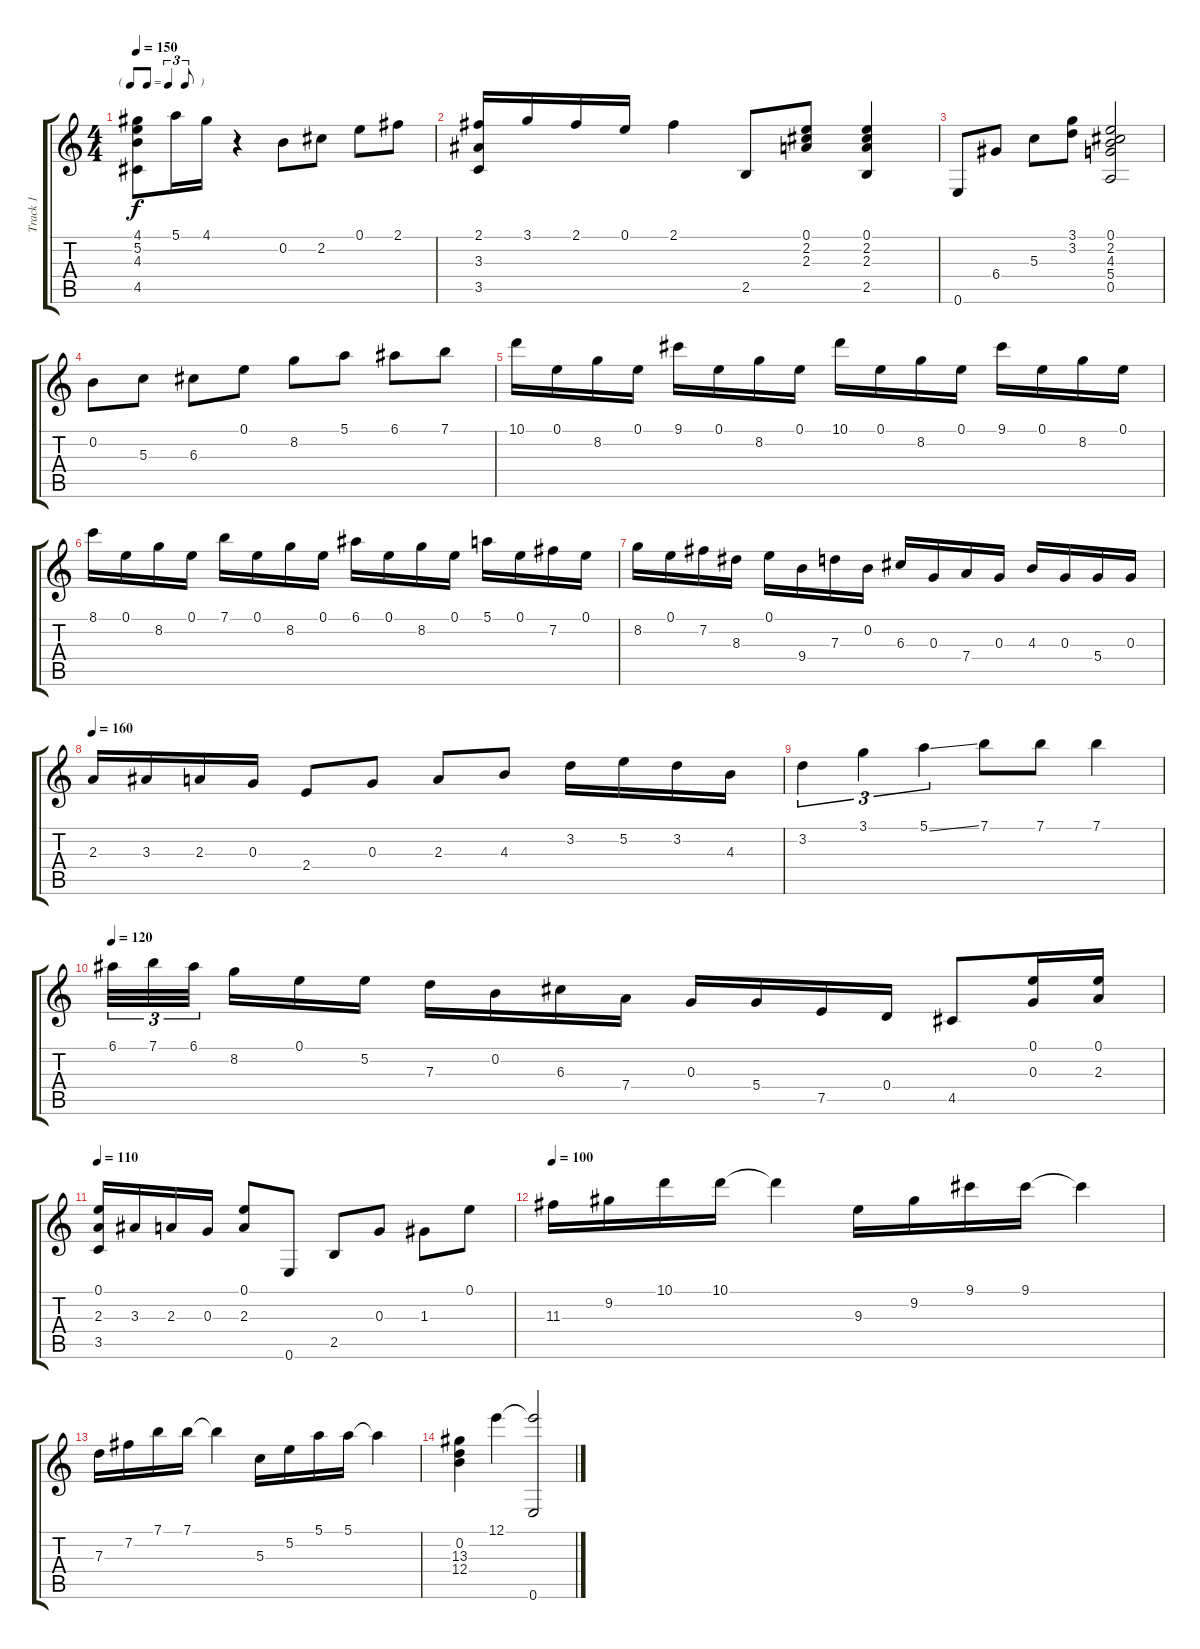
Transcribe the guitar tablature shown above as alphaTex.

\track ("Track 1" "Track 1") {instrument acousticguitarnylon}
\staff {score tabs}
\tuning (E4 B3 G3 D3 A2 E2) {hide}
\ts (4 4)
\tf triplet8th
\tempo 150
\clef g2
\ks c
(4.1 5.2 4.3 4.5).8{dy f} 5.1.16 4.1.16 r.4 0.2.8 2.2.8 0.1.8 2.1.8 |
(2.1 3.3 3.5).16 3.1.16 2.1.16 0.1.16 2.1.4 2.5.8 (0.1 2.2 2.3).8 (0.1 2.2 2.3 2.5).4 |
0.6.8 6.4.8 5.3.8 (3.1 3.2).8 (0.1 2.2 4.3 5.4 0.5).2 |
0.2.8 5.3.8 6.3.8 0.1.8 8.2.8 5.1.8 6.1.8 7.1.8 |
10.1.16 0.1.16 8.2.16 0.1.16 9.1.16 0.1.16 8.2.16 0.1.16 10.1.16 0.1.16 8.2.16 0.1.16 9.1.16 0.1.16 8.2.16 0.1.16 |
8.1.16 0.1.16 8.2.16 0.1.16 7.1.16 0.1.16 8.2.16 0.1.16 6.1.16 0.1.16 8.2.16 0.1.16 5.1.16 0.1.16 7.2.16 0.1.16 |
8.2.16 0.1.16 7.2.16 8.3.16 0.1.16 9.4.16 7.3.16 0.2.16 6.3.16 0.3.16 7.4.16 0.3.16 4.3.16 0.3.16 5.4.16 0.3.16 |
\tempo 160
2.3.16 3.3.16 2.3.16 0.3.16 2.4.8 0.3.8 2.3.8 4.3.8 3.2.16 5.2.16 3.2.16 4.3.16 |
3.2.4{tu (3 2)} 3.1.4{tu (3 2)} 5.1{ss}.4{tu (3 2)} 7.1.8 7.1.8 7.1.4 |
\tempo 120
6.1.32{tu (3 2)} 7.1.32{tu (3 2)} 6.1.32{tu (3 2)} 8.2.16 0.1.16 5.2.16 7.3.16 0.2.16 6.3.16 7.4.16 0.3.16 5.4.16 7.5.16 0.4.16 4.5.8 (0.1 0.3).16 (0.1 2.3).16 |
\tempo 110
(0.1 2.3 3.5).16 3.3.16 2.3.16 0.3.16 (0.1 2.3).8 0.6.8 2.5.8 0.3.8 1.3.8 0.1.8 |
\tempo 100
11.3.16 9.2.16 10.1.16 10.1.16 10.1{t}.4 9.3.16 9.2.16 9.1.16 9.1.16 9.1{t}.4 |
7.3.16 7.2.16 7.1.16 7.1.16 7.1{t}.4 5.3.16 5.2.16 5.1.16 5.1.16 5.1{t}.4 |
(0.2 13.3 12.4).4 12.1.4 (12.1{t} 0.6).2
